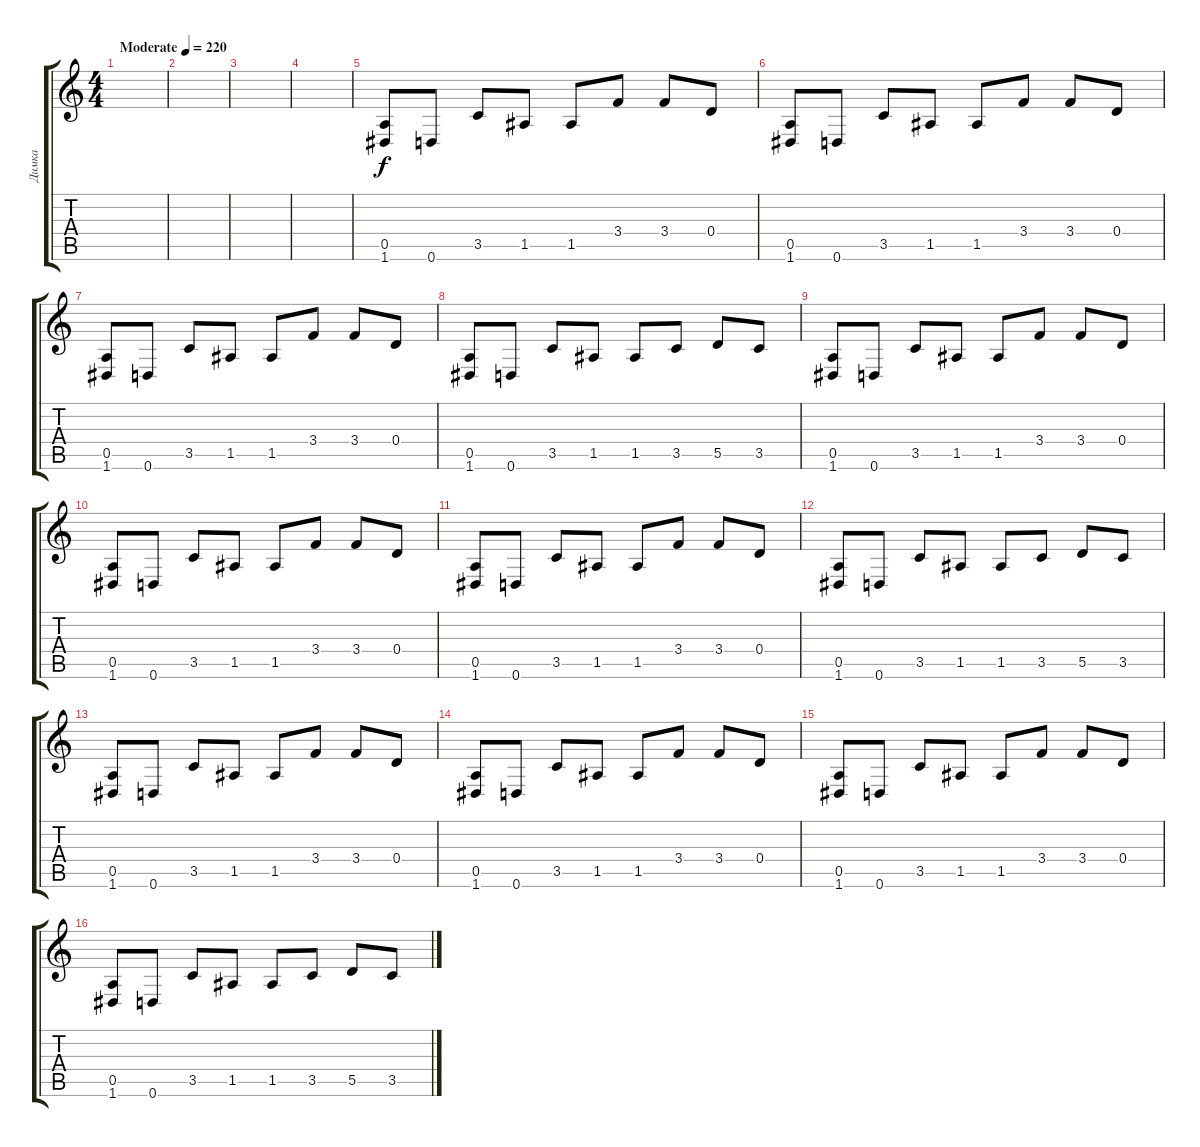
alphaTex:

\track ("Димка" "Димка") {instrument distortionguitar}
\staff {score tabs}
\tuning (D4 B3 G3 D3 A2 D2) {hide}
\ts (4 4)
\tempo (220 "Moderate")
\clef g2
\ks c
|
|
|
|
(0.5 1.6).8 0.6.8 3.5.8 1.5.8 1.5.8 3.4.8 3.4.8 0.4.8 |
(0.5 1.6).8 0.6.8 3.5.8 1.5.8 1.5.8 3.4.8 3.4.8 0.4.8 |
(0.5 1.6).8 0.6.8 3.5.8 1.5.8 1.5.8 3.4.8 3.4.8 0.4.8 |
(0.5 1.6).8 0.6.8 3.5.8 1.5.8 1.5.8 3.5.8 5.5.8 3.5.8 |
(0.5 1.6).8 0.6.8 3.5.8 1.5.8 1.5.8 3.4.8 3.4.8 0.4.8 |
(0.5 1.6).8 0.6.8 3.5.8 1.5.8 1.5.8 3.4.8 3.4.8 0.4.8 |
(0.5 1.6).8 0.6.8 3.5.8 1.5.8 1.5.8 3.4.8 3.4.8 0.4.8 |
(0.5 1.6).8 0.6.8 3.5.8 1.5.8 1.5.8 3.5.8 5.5.8 3.5.8 |
(0.5 1.6).8 0.6.8 3.5.8 1.5.8 1.5.8 3.4.8 3.4.8 0.4.8 |
(0.5 1.6).8 0.6.8 3.5.8 1.5.8 1.5.8 3.4.8 3.4.8 0.4.8 |
(0.5 1.6).8 0.6.8 3.5.8 1.5.8 1.5.8 3.4.8 3.4.8 0.4.8 |
(0.5 1.6).8 0.6.8 3.5.8 1.5.8 1.5.8 3.5.8 5.5.8 3.5.8
